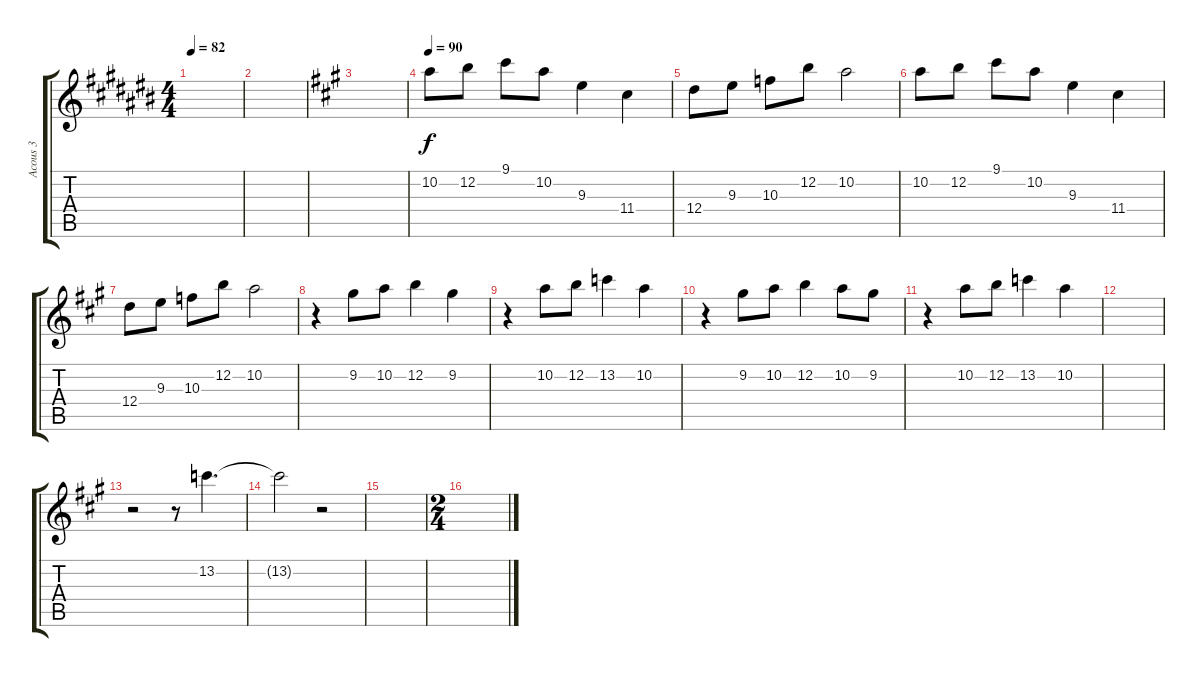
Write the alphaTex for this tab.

\track ("Acous 3" "Acous 3") {instrument acousticguitarsteel}
\staff {score tabs}
\tuning (E4 B3 G3 D3 A2 E2) {hide}
\ts (4 4)
\tempo 82
\clef g2
\ks c#
|
|
\ks a
|
\tempo 90
10.2.8 12.2.8 9.1.8 10.2.8 9.3.4 11.4.4 |
12.4.8 9.3.8 10.3.8 12.2.8 10.2.2 |
10.2.8 12.2.8 9.1.8 10.2.8 9.3.4 11.4.4 |
12.4.8 9.3.8 10.3.8 12.2.8 10.2.2 |
r.4 9.2.8 10.2.8 12.2.4 9.2.4 |
r.4 10.2.8 12.2.8 13.2.4 10.2.4 |
r.4 9.2.8 10.2.8 12.2.4 10.2.8 9.2.8 |
r.4 10.2.8 12.2.8 13.2.4 10.2.4 |
|
r.2 r.8 13.2.4{d} |
13.2{t}.2 r.2 |
|
\ts (2 4)
